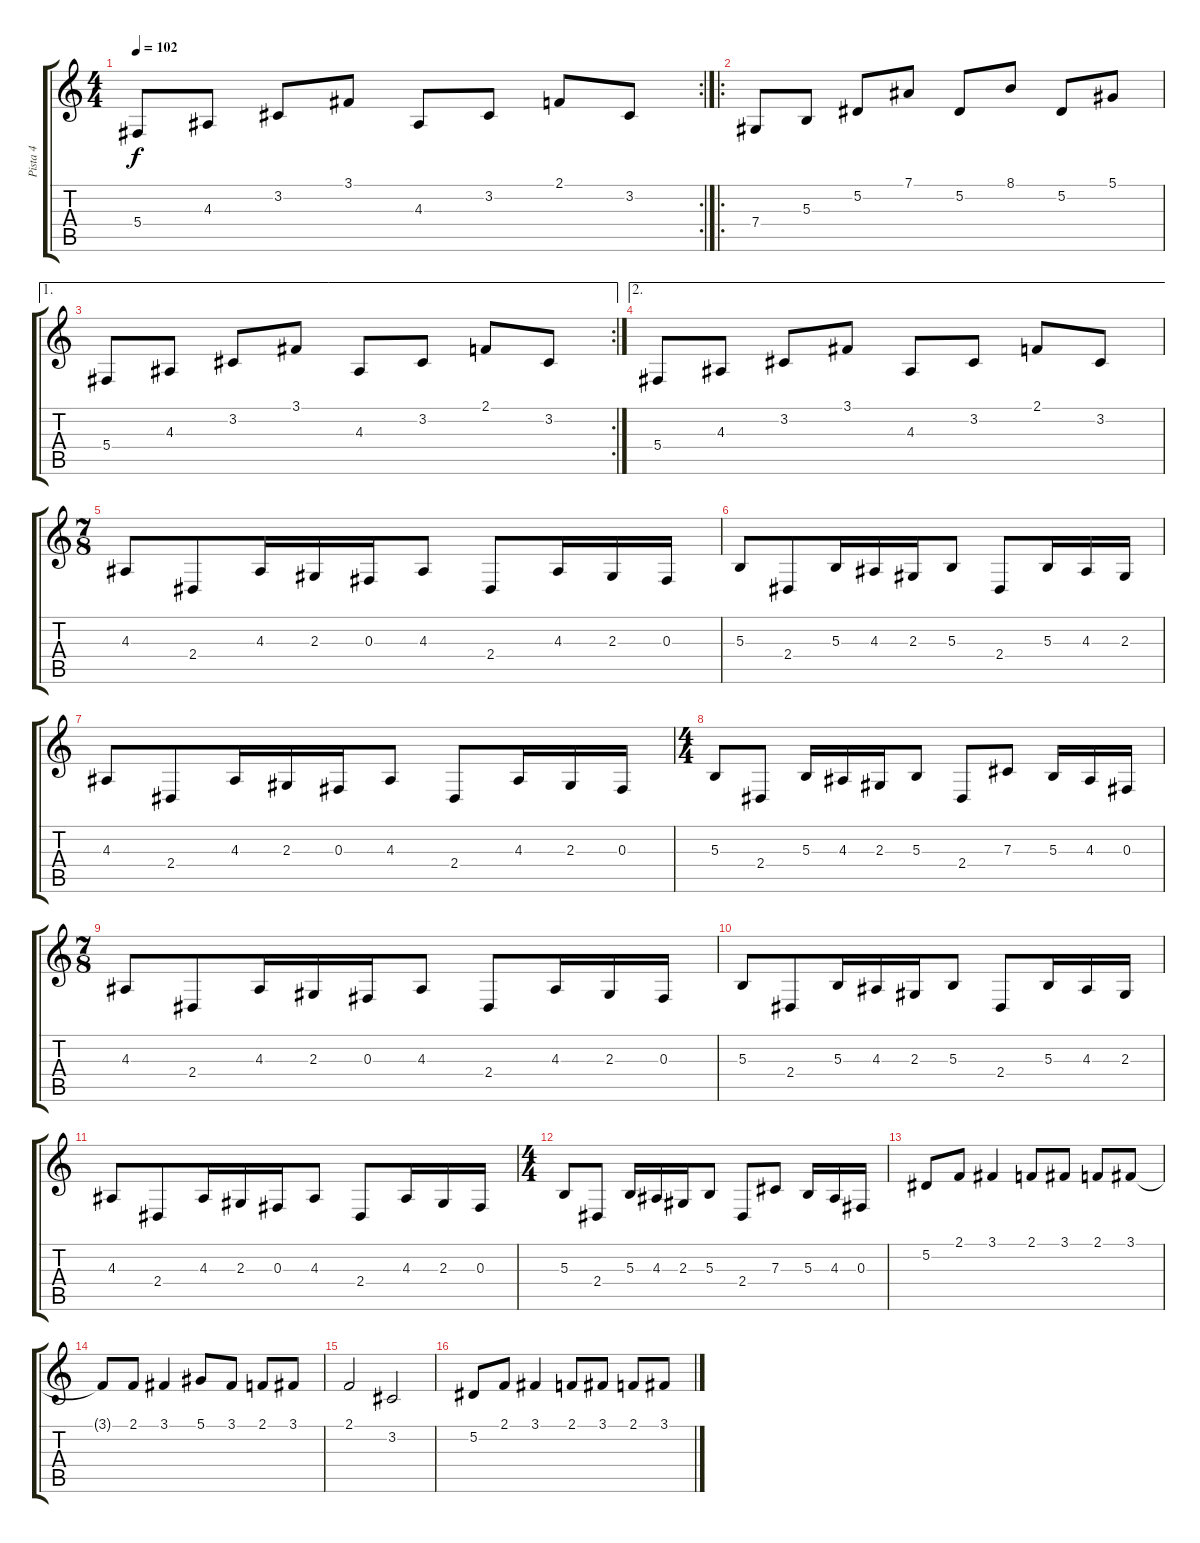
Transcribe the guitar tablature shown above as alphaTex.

\track ("Pista 4" "Pista 4") {instrument brightacousticpiano}
\staff {score tabs}
\tuning (Eb4 Bb3 Gb3 Db3 Ab2 Eb2) {hide}
\rc 2
\ts (4 4)
\tempo 102
\clef g2
\ks c
5.4.8{dy f} 4.3.8 3.2.8 3.1.8 4.3.8 3.2.8 2.1.8 3.2.8 |
\ro
7.4.8 5.3.8 5.2.8 7.1.8 5.2.8 8.1.8 5.2.8 5.1.8 |
\ae 1
\rc 2
5.4.8 4.3.8 3.2.8 3.1.8 4.3.8 3.2.8 2.1.8 3.2.8 |
\ae 2
5.4.8 4.3.8 3.2.8 3.1.8 4.3.8 3.2.8 2.1.8 3.2.8 |
\ts (7 8)
4.3.8 2.4.8 4.3.16 2.3.16 0.3.16 4.3.8 2.4.8 4.3.16 2.3.16 0.3.16 |
5.3.8 2.4.8 5.3.16 4.3.16 2.3.16 5.3.8 2.4.8 5.3.16 4.3.16 2.3.16 |
4.3.8 2.4.8 4.3.16 2.3.16 0.3.16 4.3.8 2.4.8 4.3.16 2.3.16 0.3.16 |
\ts (4 4)
5.3.8 2.4.8 5.3.16 4.3.16 2.3.16 5.3.8 2.4.8 7.3.8 5.3.16 4.3.16 0.3.16 |
\ts (7 8)
4.3.8 2.4.8 4.3.16 2.3.16 0.3.16 4.3.8 2.4.8 4.3.16 2.3.16 0.3.16 |
5.3.8 2.4.8 5.3.16 4.3.16 2.3.16 5.3.8 2.4.8 5.3.16 4.3.16 2.3.16 |
4.3.8 2.4.8 4.3.16 2.3.16 0.3.16 4.3.8 2.4.8 4.3.16 2.3.16 0.3.16 |
\ts (4 4)
5.3.8 2.4.8 5.3.16 4.3.16 2.3.16 5.3.8 2.4.8 7.3.8 5.3.16 4.3.16 0.3.16 |
5.2.8 2.1.8 3.1.4 2.1.8 3.1.8 2.1.8 3.1.8 |
3.1{t}.8 2.1.8 3.1.4 5.1.8 3.1.8 2.1.8 3.1.8 |
2.1.2 3.2.2 |
5.2.8 2.1.8 3.1.4 2.1.8 3.1.8 2.1.8 3.1.8
